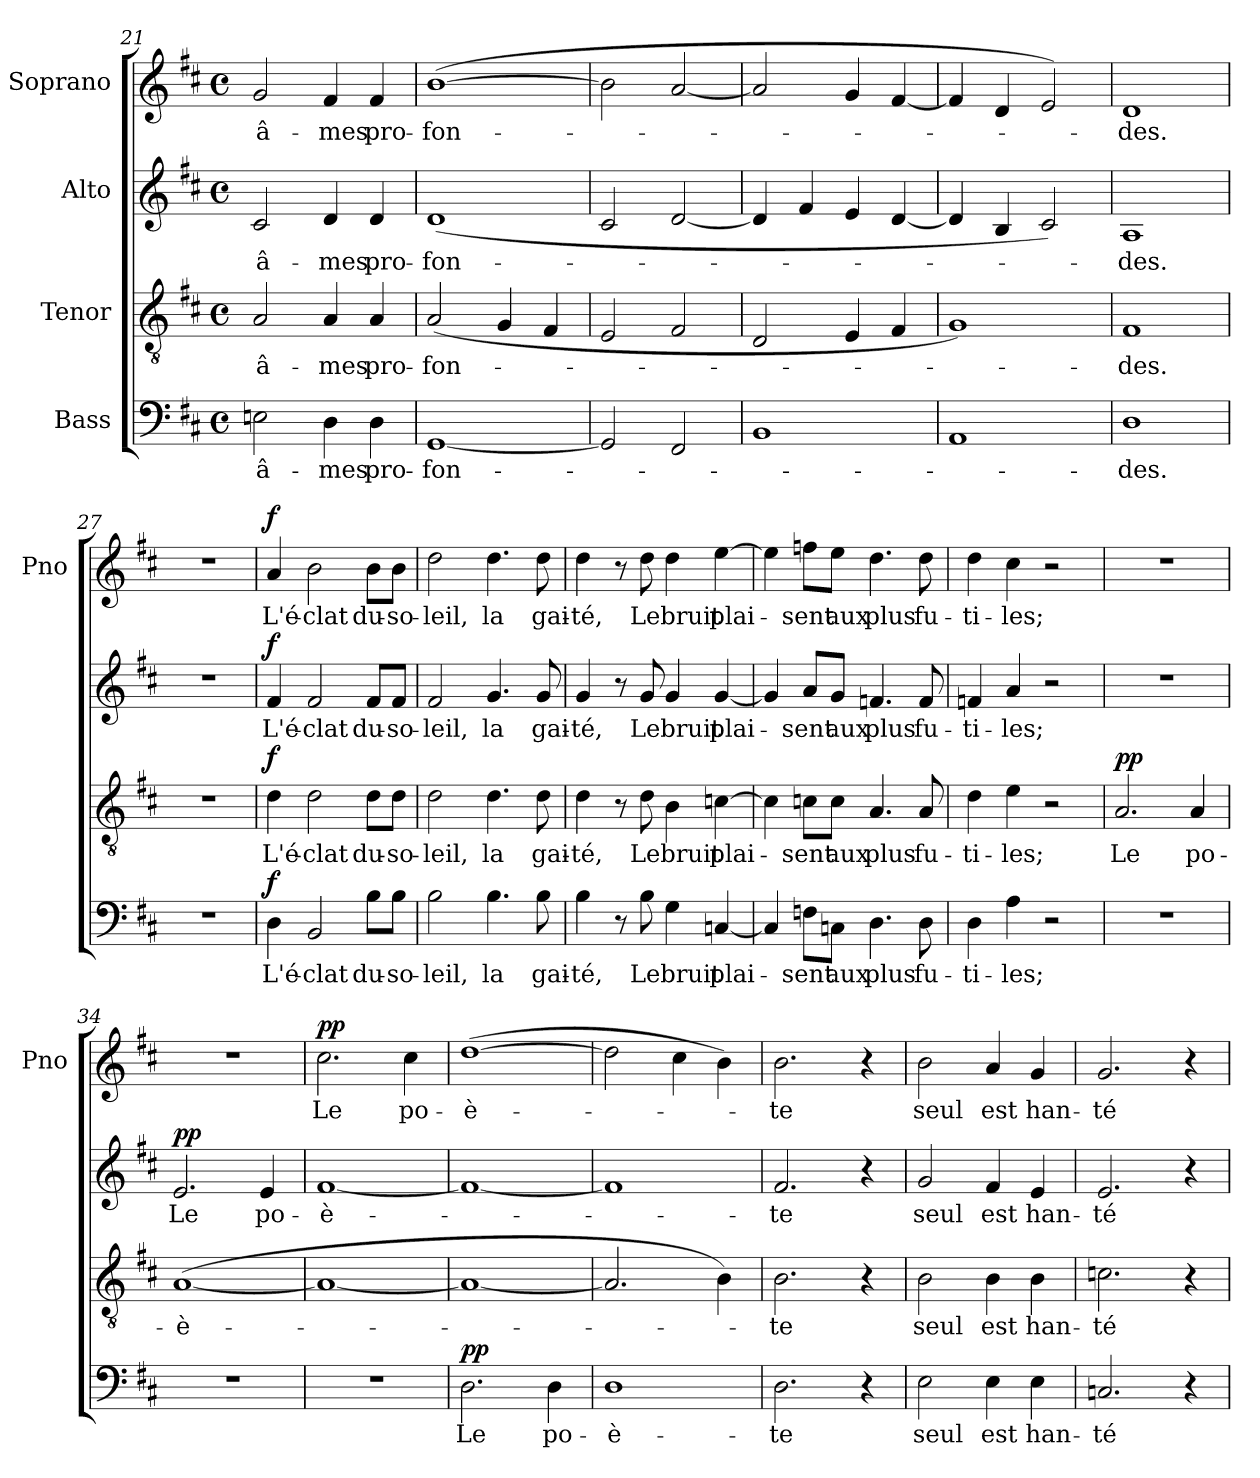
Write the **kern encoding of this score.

**kern	**text	**dynam	**kern	**text	**dynam	**kern	**text	**dynam	**kern	**text	**dynam
*part4	*part4	*part4	*part3	*part3	*part3	*part2	*part2	*part2	*part1	*part1	*part1
*staff4	*staff4	*staff4	*staff3	*staff3	*staff3	*staff2	*staff2	*staff2	*staff1	*staff1	*staff1
*I"Bass	*	*	*I"Tenor	*	*	*I"Alto	*	*	*I"Soprano	*	*
*	*	*	*	*	*	*	*	*	*I'Pno	*	*
*clefF4	*	*	*clefGv2	*	*	*clefG2	*	*	*clefG2	*	*
*k[f#c#]	*	*	*k[f#c#]	*	*	*k[f#c#]	*	*	*k[f#c#]	*	*
*D:	*	*	*D:	*	*	*D:	*	*	*D:	*	*
*M4/4	*	*	*M4/4	*	*	*M4/4	*	*	*M4/4	*	*
*met(c)	*	*	*met(c)	*	*	*met(c)	*	*	*met(c)	*	*
=21	=21	=21	=21	=21	=21	=21	=21	=21	=21	=21	=21
!	!LO:LY:b	!	!	!LO:LY:b	!	!	!LO:LY:b	!	!	!LO:LY:b	!
2En\	â-	.	2A/	â-	.	2c#/	â-	.	2g/	â-	.
!	!LO:LY:b	!	!	!LO:LY:b	!	!	!LO:LY:b	!	!	!LO:LY:b	!
4D\	-mes	.	4A/	-mes	.	4d/	-mes	.	4f#/	-mes	.
!	!LO:LY:b	!	!	!LO:LY:b	!	!	!LO:LY:b	!	!	!LO:LY:b	!
4D\	pro-	.	4A/	pro-	.	4d/	pro-	.	4f#/	pro-	.
=22	=22	=22	=22	=22	=22	=22	=22	=22	=22	=22	=22
!	!LO:LY:b	!	!	!LO:LY:b	!	!	!LO:LY:b	!	!	!LO:LY:b	!
[1GG	-fon-	.	(>2A/	-fon-	.	(>1d	-fon-	.	(>[1b	-fon-	.
.	.	.	4G/	.	.	.	.	.	.	.	.
.	.	.	4F#/	.	.	.	.	.	.	.	.
=23	=23	=23	=23	=23	=23	=23	=23	=23	=23	=23	=23
2GG/]	.	.	2E/	.	.	2c#/	.	.	2b\]	.	.
2FF#/	.	.	2F#/	.	.	[2d/	.	.	[2a/	.	.
=24	=24	=24	=24	=24	=24	=24	=24	=24	=24	=24	=24
1BB	.	.	2D/	.	.	4d/]	.	.	2a/]	.	.
.	.	.	.	.	.	4f#/	.	.	.	.	.
.	.	.	4E/	.	.	4e/	.	.	4g/	.	.
.	.	.	4F#/	.	.	[4d/	.	.	[4f#/	.	.
=25	=25	=25	=25	=25	=25	=25	=25	=25	=25	=25	=25
1AA	.	.	1G)	.	.	4d/]	.	.	4f#/]	.	.
.	.	.	.	.	.	4B/	.	.	4d/	.	.
.	.	.	.	.	.	2c#/)	.	.	2e/)	.	.
=26	=26	=26	=26	=26	=26	=26	=26	=26	=26	=26	=26
!	!LO:LY:b	!	!	!LO:LY:b	!	!	!LO:LY:b	!	!	!LO:LY:b	!
1D	-des.	.	1F#	-des.	.	1A	-des.	.	1d	-des.	.
!!LO:LB:g=z
=27	=27	=27	=27	=27	=27	=27	=27	=27	=27	=27	=27
1r	.	.	1r	.	.	1r	.	.	1r	.	.
=28	=28	=28	=28	=28	=28	=28	=28	=28	=28	=28	=28
!	!LO:LY:b	!LO:DY:b	!	!LO:LY:b	!LO:DY:b	!	!LO:LY:b	!LO:DY:b	!	!LO:LY:b	!LO:DY:b
4D\	L'é-	f	4d\	L'é-	f	4f#/	L'é-	f	4a/	L'é-	f
!	!LO:LY:b	!	!	!LO:LY:b	!	!	!LO:LY:b	!	!	!LO:LY:b	!
2BB/	-clat	.	2d\	-clat	.	2f#/	-clat	.	2b\	-clat	.
!	!LO:LY:b	!	!	!LO:LY:b	!	!	!LO:LY:b	!	!	!LO:LY:b	!
8B\L	du-	.	8d\L	du-	.	8f#/L	du-	.	8b\L	du-	.
!	!LO:LY:b	!	!	!LO:LY:b	!	!	!LO:LY:b	!	!	!LO:LY:b	!
8B\J	-so-	.	8d\J	-so-	.	8f#/J	-so-	.	8b\J	-so-	.
=29	=29	=29	=29	=29	=29	=29	=29	=29	=29	=29	=29
!	!LO:LY:b	!	!	!LO:LY:b	!	!	!LO:LY:b	!	!	!LO:LY:b	!
2B\	-leil,	.	2d\	-leil,	.	2f#/	-leil,	.	2dd\	-leil,	.
!	!LO:LY:b	!	!	!LO:LY:b	!	!	!LO:LY:b	!	!	!LO:LY:b	!
4.B\	la	.	4.d\	la	.	4.g/	la	.	4.dd\	la	.
!	!LO:LY:b	!	!	!LO:LY:b	!	!	!LO:LY:b	!	!	!LO:LY:b	!
8B\	gai-	.	8d\	gai-	.	8g/	gai-	.	8dd\	gai-	.
=30	=30	=30	=30	=30	=30	=30	=30	=30	=30	=30	=30
!	!LO:LY:b	!	!	!LO:LY:b	!	!	!LO:LY:b	!	!	!LO:LY:b	!
4B\	-té,	.	4d\	-té,	.	4g/	-té,	.	4dd\	-té,	.
8r	.	.	8r	.	.	8r	.	.	8r	.	.
!	!LO:LY:b	!	!	!LO:LY:b	!	!	!LO:LY:b	!	!	!LO:LY:b	!
8B\	Le	.	8d\	Le	.	8g/	Le	.	8dd\	Le	.
!	!LO:LY:b	!	!	!LO:LY:b	!	!	!LO:LY:b	!	!	!LO:LY:b	!
4G\	bruit	.	4B\	bruit	.	4g/	bruit	.	4dd\	bruit	.
!	!LO:LY:b	!	!	!LO:LY:b	!	!	!LO:LY:b	!	!	!LO:LY:b	!
[4Cn/	plai-	.	[4cn\	plai-	.	[4g/	plai-	.	[4ee\	plai-	.
=31	=31	=31	=31	=31	=31	=31	=31	=31	=31	=31	=31
4C/]	.	.	4c\]	.	.	4g/]	.	.	4ee\]	.	.
!	!LO:LY:b	!	!	!LO:LY:b	!	!	!LO:LY:b	!	!	!LO:LY:b	!
8Fn\L	-sent	.	8cn\L	-sent	.	8a/L	-sent	.	8ffn\L	-sent	.
!	!LO:LY:b	!	!	!LO:LY:b	!	!	!LO:LY:b	!	!	!LO:LY:b	!
8Cn\J	aux	.	8c\J	aux	.	8g/J	aux	.	8ee\J	aux	.
!	!LO:LY:b	!	!	!LO:LY:b	!	!	!LO:LY:b	!	!	!LO:LY:b	!
4.D\	plus	.	4.A/	plus	.	4.fn/	plus	.	4.dd\	plus	.
!	!LO:LY:b	!	!	!LO:LY:b	!	!	!LO:LY:b	!	!	!LO:LY:b	!
8D\	fu-	.	8A/	fu-	.	8f/	fu-	.	8dd\	fu-	.
=32	=32	=32	=32	=32	=32	=32	=32	=32	=32	=32	=32
!	!LO:LY:b	!	!	!LO:LY:b	!	!	!LO:LY:b	!	!	!LO:LY:b	!
4D\	-ti-	.	4d\	-ti-	.	4fn/	-ti-	.	4dd\	-ti-	.
!	!LO:LY:b	!	!	!LO:LY:b	!	!	!LO:LY:b	!	!	!LO:LY:b	!
4A\	-les;	.	4e\	-les;	.	4a/	-les;	.	4cc#\	-les;	.
2r	.	.	2r	.	.	2r	.	.	2r	.	.
!!LO:PB:g=z
=33	=33	=33	=33	=33	=33	=33	=33	=33	=33	=33	=33
!	!	!	!	!LO:LY:b	!LO:DY:b	!	!	!	!	!	!
1r	.	.	2.A/	Le	pp	1r	.	.	1r	.	.
!	!	!	!	!LO:LY:b	!	!	!	!	!	!	!
.	.	.	4A/	po-	.	.	.	.	.	.	.
=34	=34	=34	=34	=34	=34	=34	=34	=34	=34	=34	=34
!	!	!	!	!LO:LY:b	!	!	!LO:LY:b	!LO:DY:b	!	!	!
1r	.	.	(>[1A	-è-	.	2.e/	Le	pp	1r	.	.
!	!	!	!	!	!	!	!LO:LY:b	!	!	!	!
.	.	.	.	.	.	4e/	po-	.	.	.	.
=35	=35	=35	=35	=35	=35	=35	=35	=35	=35	=35	=35
!	!	!	!	!	!	!	!LO:LY:b	!	!	!LO:LY:b	!LO:DY:b
1r	.	.	1A_	.	.	[1f#	-è-	.	2.cc#\	Le	pp
!	!	!	!	!	!	!	!	!	!	!LO:LY:b	!
.	.	.	.	.	.	.	.	.	4cc#\	po-	.
=36	=36	=36	=36	=36	=36	=36	=36	=36	=36	=36	=36
!	!LO:LY:b	!LO:DY:b	!	!	!	!	!	!	!	!LO:LY:b	!
2.D\	Le	pp	1A_	.	.	1f#_	.	.	(>[1dd	-è-	.
!	!LO:LY:b	!	!	!	!	!	!	!	!	!	!
4D\	po-	.	.	.	.	.	.	.	.	.	.
=37	=37	=37	=37	=37	=37	=37	=37	=37	=37	=37	=37
!	!LO:LY:b	!	!	!	!	!	!	!	!	!	!
1D	-è-	.	2.A/]	.	.	1f#]	.	.	2dd\]	.	.
.	.	.	.	.	.	.	.	.	4cc#\	.	.
.	.	.	4B\)	.	.	.	.	.	4b\)	.	.
=38	=38	=38	=38	=38	=38	=38	=38	=38	=38	=38	=38
!	!LO:LY:b	!	!	!LO:LY:b	!	!	!LO:LY:b	!	!	!LO:LY:b	!
2.D\	-te	.	2.B\	-te	.	2.f#/	-te	.	2.b\	-te	.
4r	.	.	4r	.	.	4r	.	.	4r	.	.
=39	=39	=39	=39	=39	=39	=39	=39	=39	=39	=39	=39
!	!LO:LY:b	!	!	!LO:LY:b	!	!	!LO:LY:b	!	!	!LO:LY:b	!
2E\	seul	.	2B\	seul	.	2g/	seul	.	2b\	seul	.
!	!LO:LY:b	!	!	!LO:LY:b	!	!	!LO:LY:b	!	!	!LO:LY:b	!
4E\	est	.	4B\	est	.	4f#/	est	.	4a/	est	.
!	!LO:LY:b	!	!	!LO:LY:b	!	!	!LO:LY:b	!	!	!LO:LY:b	!
4E\	han-	.	4B\	han-	.	4e/	han-	.	4g/	han-	.
!!LO:PB:g=z
=40	=40	=40	=40	=40	=40	=40	=40	=40	=40	=40	=40
!	!LO:LY:b	!	!	!LO:LY:b	!	!	!LO:LY:b	!	!	!LO:LY:b	!
2.Cn/	­té	.	2.cn\	­té	.	2.e/	­té	.	2.g/	­té	.
4r	.	.	4r	.	.	4r	.	.	4r	.	.
=	=	=	=	=	=	=	=	=	=	=	=
*-	*-	*-	*-	*-	*-	*-	*-	*-	*-	*-	*-
